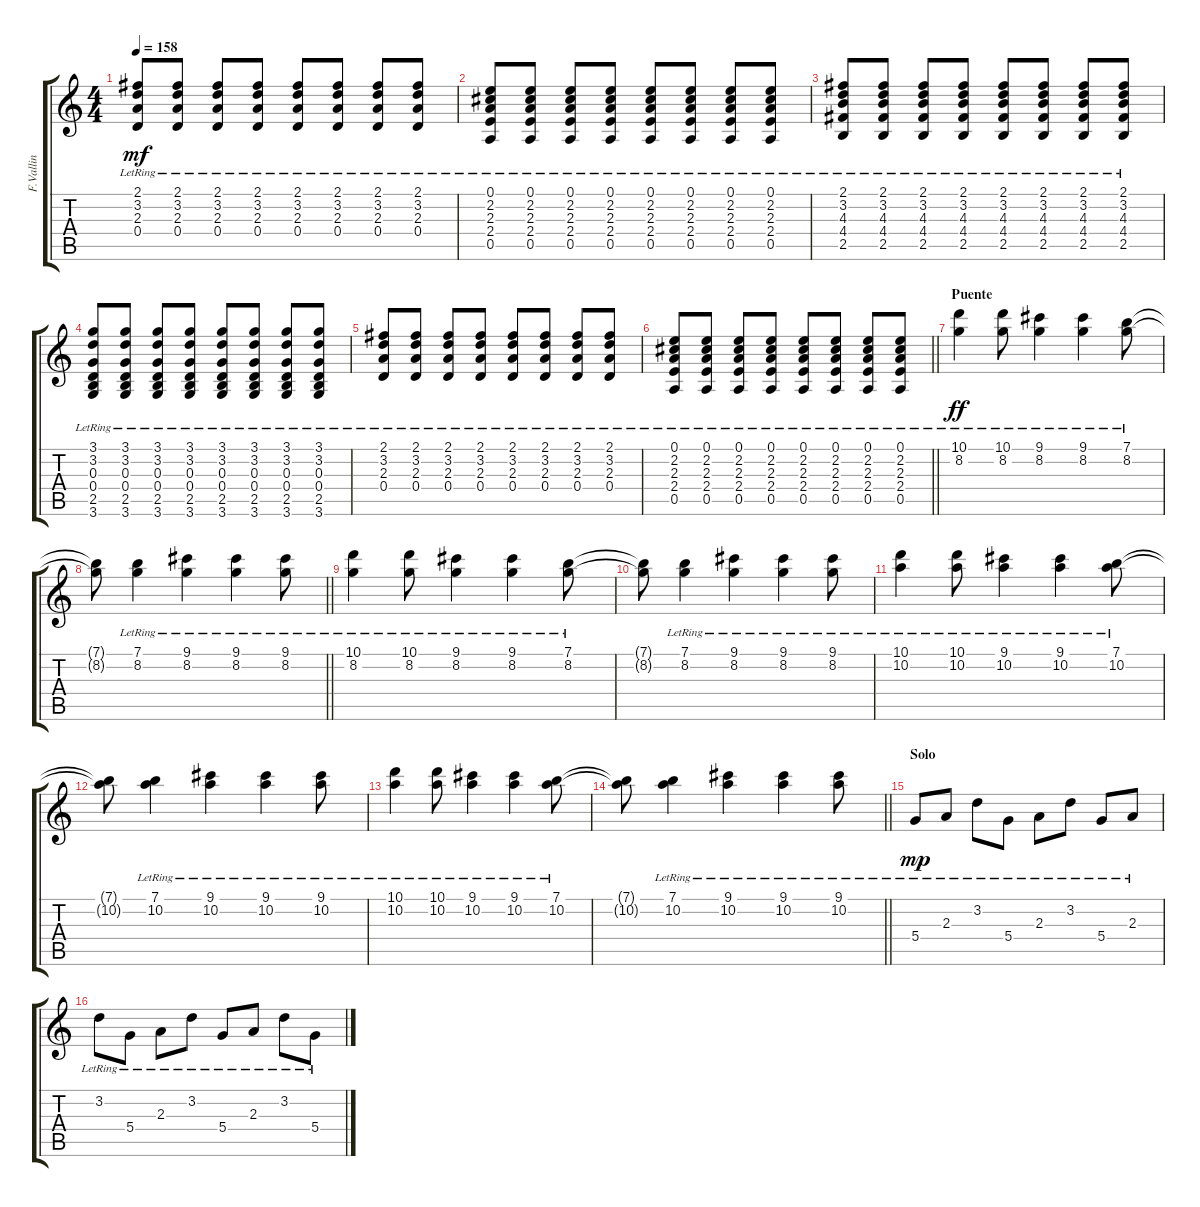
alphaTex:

\track ("F.Vallin" "F.Vallin") {instrument acousticguitarsteel}
\staff {score tabs}
\tuning (E4 B3 G3 D3 A2 E2) {hide}
\ts (4 4)
\tempo 158
\clef g2
\ks c
(2.1{lr} 3.2{lr} 2.3{lr} 0.4{lr}).8{dy mf} (2.1{lr} 3.2{lr} 2.3{lr} 0.4{lr}).8 (2.1{lr} 3.2{lr} 2.3{lr} 0.4{lr}).8 (2.1{lr} 3.2{lr} 2.3{lr} 0.4{lr}).8 (2.1{lr} 3.2{lr} 2.3{lr} 0.4{lr}).8 (2.1{lr} 3.2{lr} 2.3{lr} 0.4{lr}).8 (2.1{lr} 3.2{lr} 2.3{lr} 0.4{lr}).8 (2.1{lr} 3.2{lr} 2.3{lr} 0.4{lr}).8 |
(0.1{lr} 2.2{lr} 2.3{lr} 2.4{lr} 0.5{lr}).8 (0.1{lr} 2.2{lr} 2.3{lr} 2.4{lr} 0.5{lr}).8 (0.1{lr} 2.2{lr} 2.3{lr} 2.4{lr} 0.5{lr}).8 (0.1{lr} 2.2{lr} 2.3{lr} 2.4{lr} 0.5{lr}).8 (0.1{lr} 2.2{lr} 2.3{lr} 2.4{lr} 0.5{lr}).8 (0.1{lr} 2.2{lr} 2.3{lr} 2.4{lr} 0.5{lr}).8 (0.1{lr} 2.2{lr} 2.3{lr} 2.4{lr} 0.5{lr}).8 (0.1{lr} 2.2{lr} 2.3{lr} 2.4{lr} 0.5{lr}).8 |
(2.1{lr} 3.2{lr} 4.3{lr} 4.4{lr} 2.5{lr}).8 (2.1{lr} 3.2{lr} 4.3{lr} 4.4{lr} 2.5{lr}).8 (2.1{lr} 3.2{lr} 4.3{lr} 4.4{lr} 2.5{lr}).8 (2.1{lr} 3.2{lr} 4.3{lr} 4.4{lr} 2.5{lr}).8 (2.1{lr} 3.2{lr} 4.3{lr} 4.4{lr} 2.5{lr}).8 (2.1{lr} 3.2{lr} 4.3{lr} 4.4{lr} 2.5{lr}).8 (2.1{lr} 3.2{lr} 4.3{lr} 4.4{lr} 2.5{lr}).8 (2.1{lr} 3.2{lr} 4.3{lr} 4.4{lr} 2.5{lr}).8 |
(3.1{lr} 3.2{lr} 0.3{lr} 0.4{lr} 2.5{lr} 3.6{lr}).8 (3.1{lr} 3.2{lr} 0.3{lr} 0.4{lr} 2.5{lr} 3.6{lr}).8 (3.1{lr} 3.2{lr} 0.3{lr} 0.4{lr} 2.5{lr} 3.6{lr}).8 (3.1{lr} 3.2{lr} 0.3{lr} 0.4{lr} 2.5{lr} 3.6{lr}).8 (3.1{lr} 3.2{lr} 0.3{lr} 0.4{lr} 2.5{lr} 3.6{lr}).8 (3.1{lr} 3.2{lr} 0.3{lr} 0.4{lr} 2.5{lr} 3.6{lr}).8 (3.1{lr} 3.2{lr} 0.3{lr} 0.4{lr} 2.5{lr} 3.6{lr}).8 (3.1{lr} 3.2{lr} 0.3{lr} 0.4{lr} 2.5{lr} 3.6{lr}).8 |
(2.1{lr} 3.2{lr} 2.3{lr} 0.4{lr}).8 (2.1{lr} 3.2{lr} 2.3{lr} 0.4{lr}).8 (2.1{lr} 3.2{lr} 2.3{lr} 0.4{lr}).8 (2.1{lr} 3.2{lr} 2.3{lr} 0.4{lr}).8 (2.1{lr} 3.2{lr} 2.3{lr} 0.4{lr}).8 (2.1{lr} 3.2{lr} 2.3{lr} 0.4{lr}).8 (2.1{lr} 3.2{lr} 2.3{lr} 0.4{lr}).8 (2.1{lr} 3.2{lr} 2.3{lr} 0.4{lr}).8 |
\barLineRight lightlight
(0.1{lr} 2.2{lr} 2.3{lr} 2.4{lr} 0.5{lr}).8 (0.1{lr} 2.2{lr} 2.3{lr} 2.4{lr} 0.5{lr}).8 (0.1{lr} 2.2{lr} 2.3{lr} 2.4{lr} 0.5{lr}).8 (0.1{lr} 2.2{lr} 2.3{lr} 2.4{lr} 0.5{lr}).8 (0.1{lr} 2.2{lr} 2.3{lr} 2.4{lr} 0.5{lr}).8 (0.1{lr} 2.2{lr} 2.3{lr} 2.4{lr} 0.5{lr}).8 (0.1{lr} 2.2{lr} 2.3{lr} 2.4{lr} 0.5{lr}).8 (0.1{lr} 2.2{lr} 2.3{lr} 2.4{lr} 0.5{lr}).8 |
\section ("" "Puente")
(10.1{lr} 8.2{lr}).4{dy ff volume 9} (10.1{lr} 8.2{lr}).8 (9.1{lr} 8.2{lr}).4 (9.1{lr} 8.2{lr}).4 (7.1{lr} 8.2{lr}).8 |
\barLineRight lightlight
(7.1{t} 8.2{t}).8 (7.1{lr} 8.2{lr}).4 (9.1{lr} 8.2{lr}).4 (9.1{lr} 8.2{lr}).4 (9.1{lr} 8.2{lr}).8 |
(10.1{lr} 8.2{lr}).4 (10.1{lr} 8.2{lr}).8 (9.1{lr} 8.2{lr}).4 (9.1{lr} 8.2{lr}).4 (7.1{lr} 8.2{lr}).8 |
(7.1{t} 8.2{t}).8 (7.1{lr} 8.2{lr}).4 (9.1{lr} 8.2{lr}).4 (9.1{lr} 8.2{lr}).4 (9.1{lr} 8.2{lr}).8 |
(10.1{lr} 10.2{lr}).4 (10.1{lr} 10.2{lr}).8 (9.1{lr} 10.2{lr}).4 (9.1{lr} 10.2{lr}).4 (7.1{lr} 10.2{lr}).8 |
(7.1{t} 10.2{t}).8 (7.1{lr} 10.2{lr}).4 (9.1{lr} 10.2{lr}).4 (9.1{lr} 10.2{lr}).4 (9.1{lr} 10.2{lr}).8 |
(10.1{lr} 10.2{lr}).4 (10.1{lr} 10.2{lr}).8 (9.1{lr} 10.2{lr}).4 (9.1{lr} 10.2{lr}).4 (7.1{lr} 10.2{lr}).8 |
\barLineRight lightlight
(7.1{t} 10.2{t}).8 (7.1{lr} 10.2{lr}).4 (9.1{lr} 10.2{lr}).4 (9.1{lr} 10.2{lr}).4 (9.1{lr} 10.2{lr}).8 |
\section ("" "Solo")
5.4{lr}.8{dy mp volume 7} 2.3{lr}.8 3.2{lr}.8 5.4{lr}.8 2.3{lr}.8 3.2{lr}.8 5.4{lr}.8 2.3{lr}.8 |
3.2{lr}.8 5.4{lr}.8 2.3{lr}.8 3.2{lr}.8 5.4{lr}.8 2.3{lr}.8 3.2{lr}.8 5.4{lr}.8
